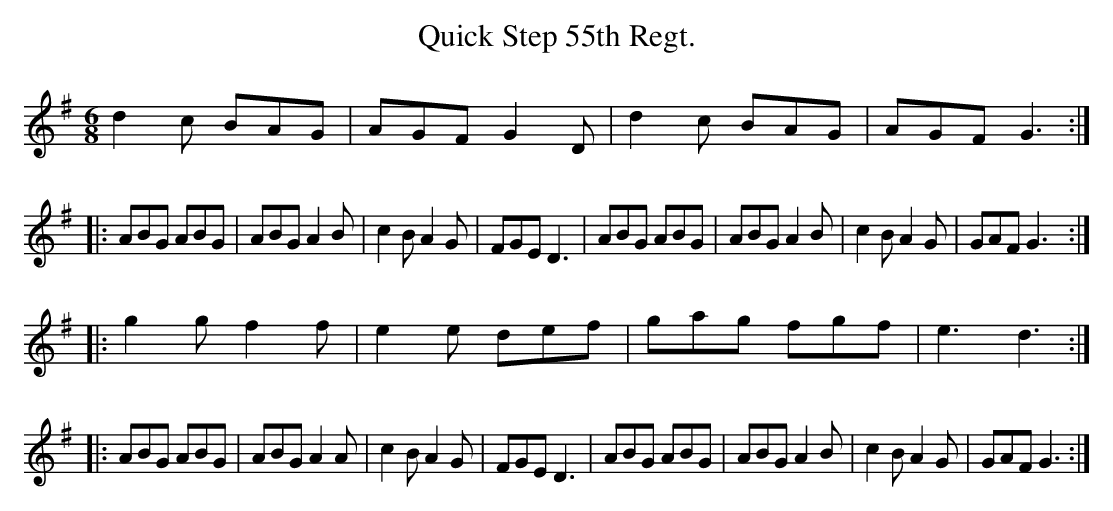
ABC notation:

X:1
T:Quick Step 55th Regt.
M:6/8
K:G
d2c BAG| AGF G2D| d2c BAG| AGF G3 :|
|:ABG ABG| ABG A2B| c2B A2G| FGE D3|\
ABG ABG| ABG A2B| c2B A2G| GAF G3:|
|:g2g f2f| e2e def| gag fgf| e3 d3 :|
|:ABG ABG| ABG A2A| c2B A2G| FGE D3|\
ABG ABG| ABG A2B| c2B A2G| GAF G3:|
